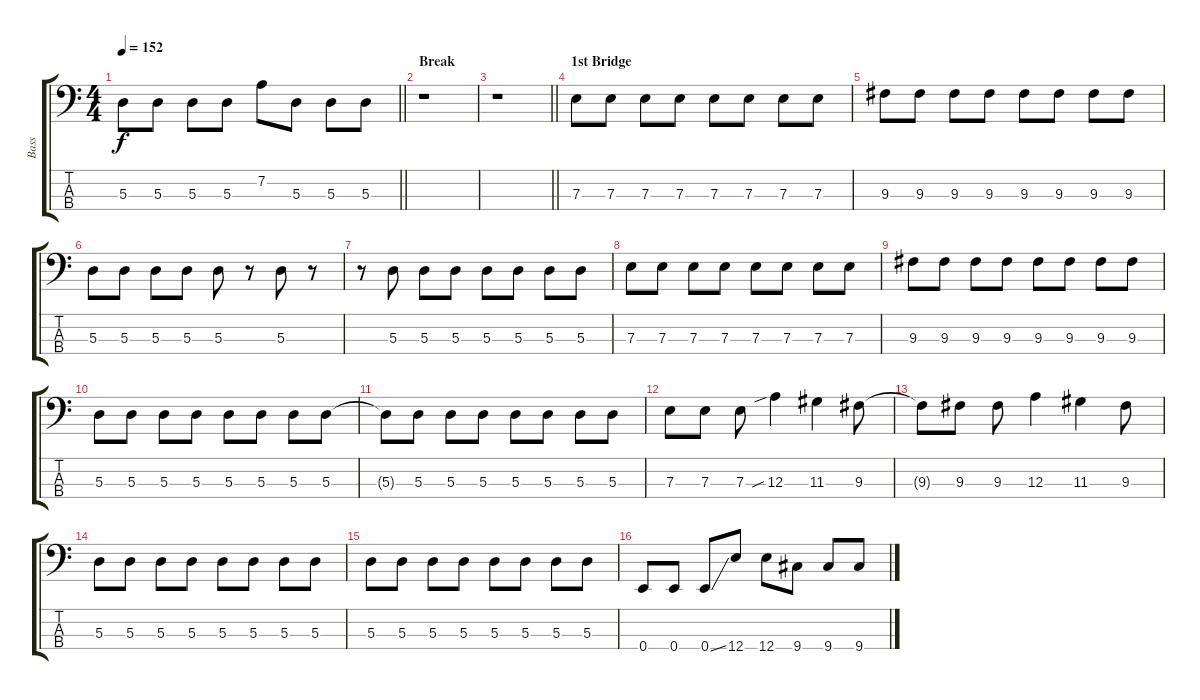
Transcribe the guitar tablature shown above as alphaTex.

\track ("Bass" "Bass") {instrument electricbassfinger}
\staff {score tabs}
\tuning (G2 D2 A1 E1) {hide}
\ts (4 4)
\tempo 152
\clef f4
\barLineRight lightlight
\ks c
5.3.8{dy f} 5.3.8 5.3.8 5.3.8 7.2.8 5.3.8 5.3.8 5.3.8 |
\section ("" "Break")
r.1 |
\barLineRight lightlight
r.1 |
\section ("" "1st Bridge")
7.3.8 7.3.8 7.3.8 7.3.8 7.3.8 7.3.8 7.3.8 7.3.8 |
9.3.8 9.3.8 9.3.8 9.3.8 9.3.8 9.3.8 9.3.8 9.3.8 |
5.3.8 5.3.8 5.3.8 5.3.8 5.3.8 r.8 5.3.8 r.8 |
r.8 5.3.8 5.3.8 5.3.8 5.3.8 5.3.8 5.3.8 5.3.8 |
7.3.8 7.3.8 7.3.8 7.3.8 7.3.8 7.3.8 7.3.8 7.3.8 |
9.3.8 9.3.8 9.3.8 9.3.8 9.3.8 9.3.8 9.3.8 9.3.8 |
5.3.8 5.3.8 5.3.8 5.3.8 5.3.8 5.3.8 5.3.8 5.3.8 |
5.3{t}.8 5.3.8 5.3.8 5.3.8 5.3.8 5.3.8 5.3.8 5.3.8 |
7.3.8 7.3.8 7.3.8 12.3{sib}.4 11.3.4 9.3.8 |
9.3{t}.8 9.3.8 9.3.8 12.3.4 11.3.4 9.3.8 |
5.3.8 5.3.8 5.3.8 5.3.8 5.3.8 5.3.8 5.3.8 5.3.8 |
5.3.8 5.3.8 5.3.8 5.3.8 5.3.8 5.3.8 5.3.8 5.3.8 |
0.4.8 0.4.8 0.4{ss}.8 12.4.8 12.4.8 9.4.8 9.4.8 9.4.8
